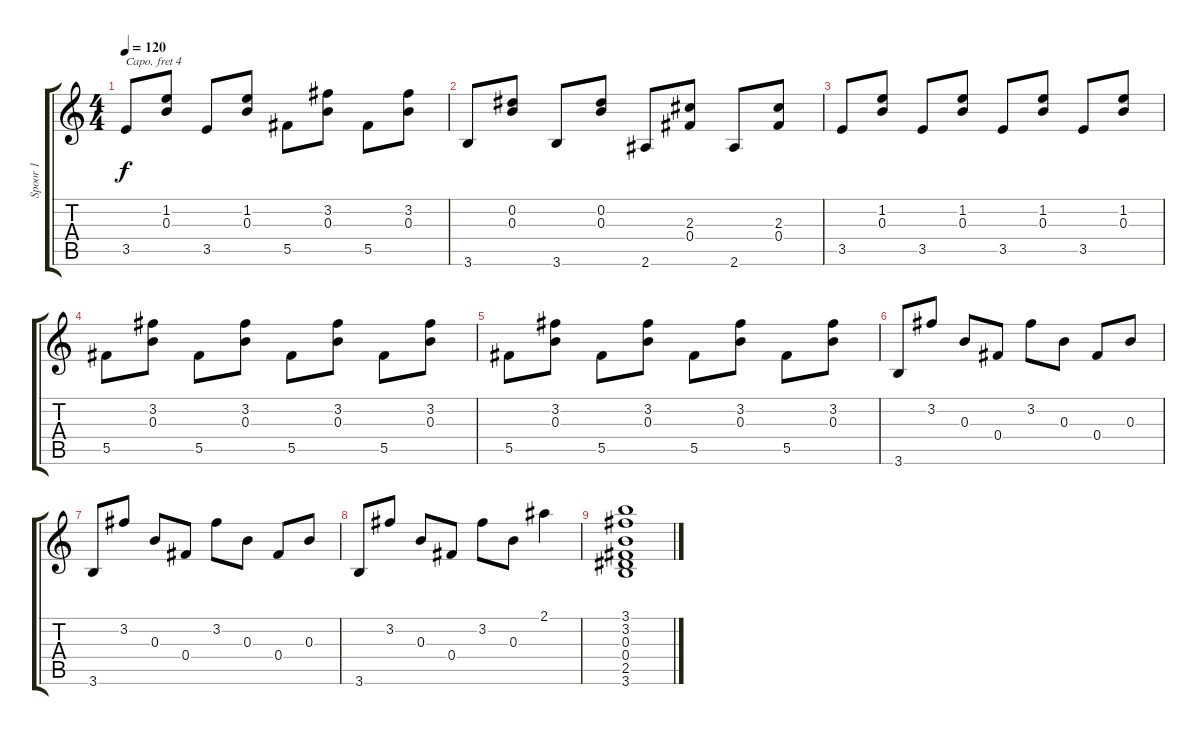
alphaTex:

\track ("Spoor 1" "Spoor 1") {instrument acousticguitarsteel}
\staff {score tabs}
\capo 4
\tuning (E4 B3 G3 D3 A2 E2) {hide}
\ts (4 4)
\tempo 120
\clef g2
\ks c
3.5.8{dy f} (1.2 0.3).8 3.5.8 (1.2 0.3).8 5.5.8 (3.2 0.3).8 5.5.8 (3.2 0.3).8 |
3.6.8 (0.2 0.3).8 3.6.8 (0.2 0.3).8 2.6.8 (2.3 0.4).8 2.6.8 (2.3 0.4).8 |
3.5.8 (1.2 0.3).8 3.5.8 (1.2 0.3).8 3.5.8 (1.2 0.3).8 3.5.8 (1.2 0.3).8 |
5.5.8 (3.2 0.3).8 5.5.8 (3.2 0.3).8 5.5.8 (3.2 0.3).8 5.5.8 (3.2 0.3).8 |
5.5.8 (3.2 0.3).8 5.5.8 (3.2 0.3).8 5.5.8 (3.2 0.3).8 5.5.8 (3.2 0.3).8 |
3.6.8 3.2.8 0.3.8 0.4.8 3.2.8 0.3.8 0.4.8 0.3.8 |
3.6.8 3.2.8 0.3.8 0.4.8 3.2.8 0.3.8 0.4.8 0.3.8 |
3.6.8 3.2.8 0.3.8 0.4.8 3.2.8 0.3.8 2.1.4 |
(3.1 3.2 0.3 0.4 2.5 3.6).1
